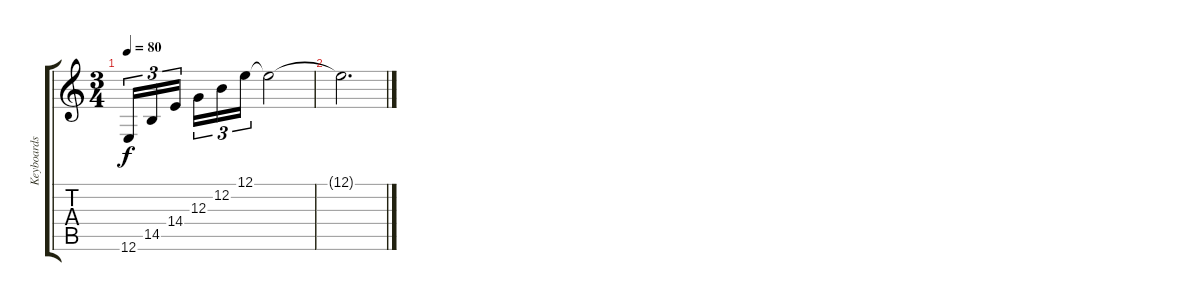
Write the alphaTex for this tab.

\track ("Keyboards 1" "Keyboards ") {instrument stringensemble1}
\staff {score tabs}
\tuning (E4 B3 G3 D3 A2 E2) {hide}
\ts (3 4)
\tempo 80
\clef g2
\ks c
12.6.16{tu (3 2) dy f} 14.5.16{tu (3 2)} 14.4.16{tu (3 2)} 12.3.16{tu (3 2)} 12.2.16{tu (3 2)} 12.1.16{tu (3 2)} 12.1{t}.2 |
12.1{t}.2{d}
